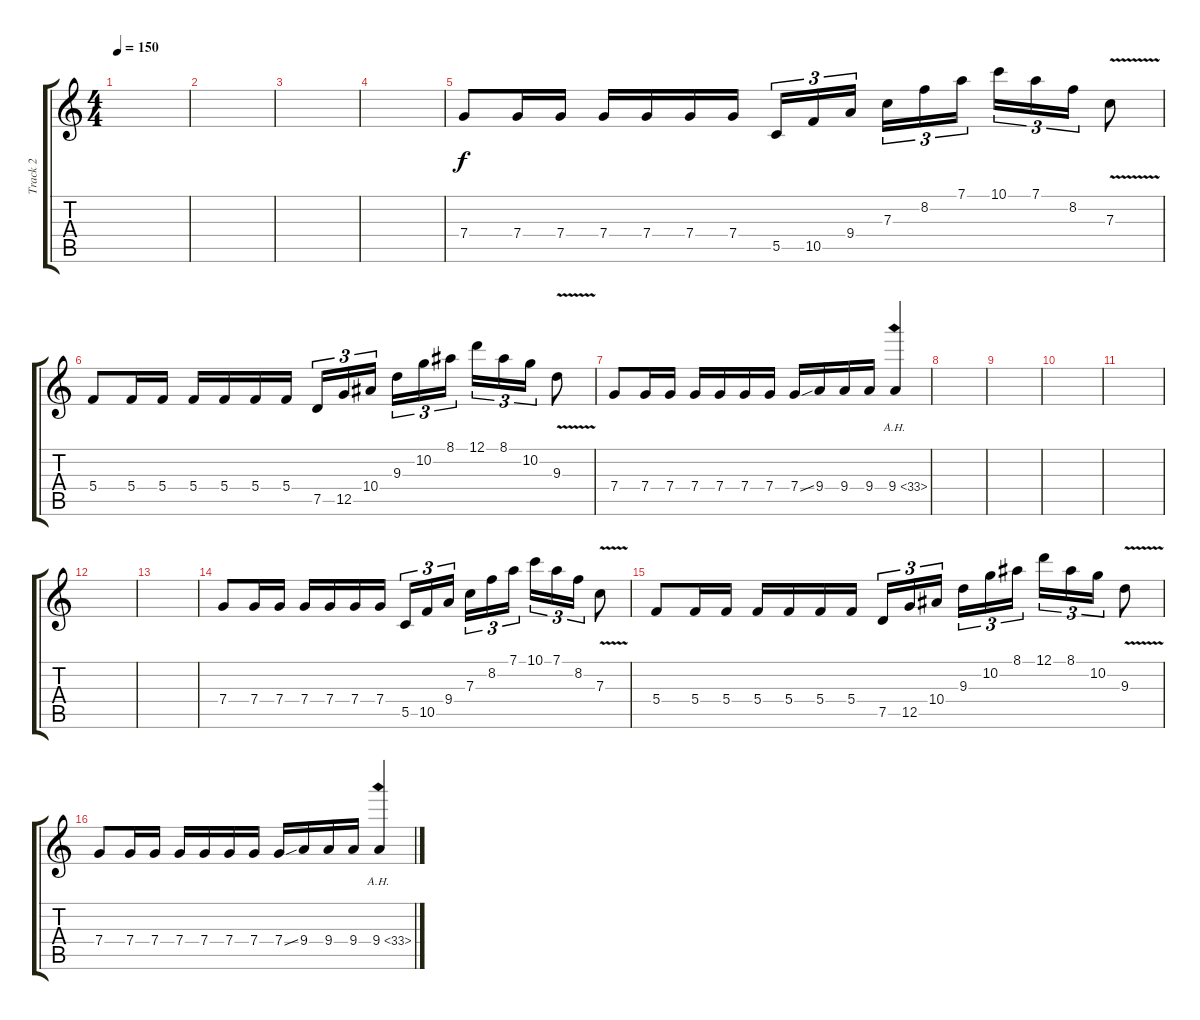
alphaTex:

\track ("Track 2" "Track 2") {instrument distortionguitar}
\staff {score tabs}
\tuning (D4 A3 F3 C3 G2 D2) {hide}
\ts (4 4)
\tempo 150
\clef g2
\ks c
|
|
|
|
7.4.8 7.4.16 7.4.16 7.4.16 7.4.16 7.4.16 7.4.16 5.5.16{tu (3 2)} 10.5.16{tu (3 2)} 9.4.16{tu (3 2) beam splitsecondary} 7.3.16{tu (3 2)} 8.2.16{tu (3 2)} 7.1.16{tu (3 2)} 10.1.16{tu (3 2)} 7.1.16{tu (3 2)} 8.2.16{tu (3 2)} 7.3{v}.8 |
5.4.8 5.4.16 5.4.16 5.4.16 5.4.16 5.4.16 5.4.16 7.5.16{tu (3 2)} 12.5.16{tu (3 2)} 10.4.16{tu (3 2) beam splitsecondary} 9.3.16{tu (3 2)} 10.2.16{tu (3 2)} 8.1.16{tu (3 2)} 12.1.16{tu (3 2)} 8.1.16{tu (3 2)} 10.2.16{tu (3 2)} 9.3{v}.8 |
7.4.8 7.4.16 7.4.16 7.4.16 7.4.16 7.4.16 7.4.16 7.4{ss}.16 9.4.16 9.4.16 9.4.16 9.4{ah 24}.4 |
|
|
|
|
|
|
7.4.8 7.4.16 7.4.16 7.4.16 7.4.16 7.4.16 7.4.16 5.5.16{tu (3 2)} 10.5.16{tu (3 2)} 9.4.16{tu (3 2) beam splitsecondary} 7.3.16{tu (3 2)} 8.2.16{tu (3 2)} 7.1.16{tu (3 2)} 10.1.16{tu (3 2)} 7.1.16{tu (3 2)} 8.2.16{tu (3 2)} 7.3{v}.8 |
5.4.8 5.4.16 5.4.16 5.4.16 5.4.16 5.4.16 5.4.16 7.5.16{tu (3 2)} 12.5.16{tu (3 2)} 10.4.16{tu (3 2) beam splitsecondary} 9.3.16{tu (3 2)} 10.2.16{tu (3 2)} 8.1.16{tu (3 2)} 12.1.16{tu (3 2)} 8.1.16{tu (3 2)} 10.2.16{tu (3 2)} 9.3{v}.8 |
7.4.8 7.4.16 7.4.16 7.4.16 7.4.16 7.4.16 7.4.16 7.4{ss}.16 9.4.16 9.4.16 9.4.16 9.4{ah 24}.4
